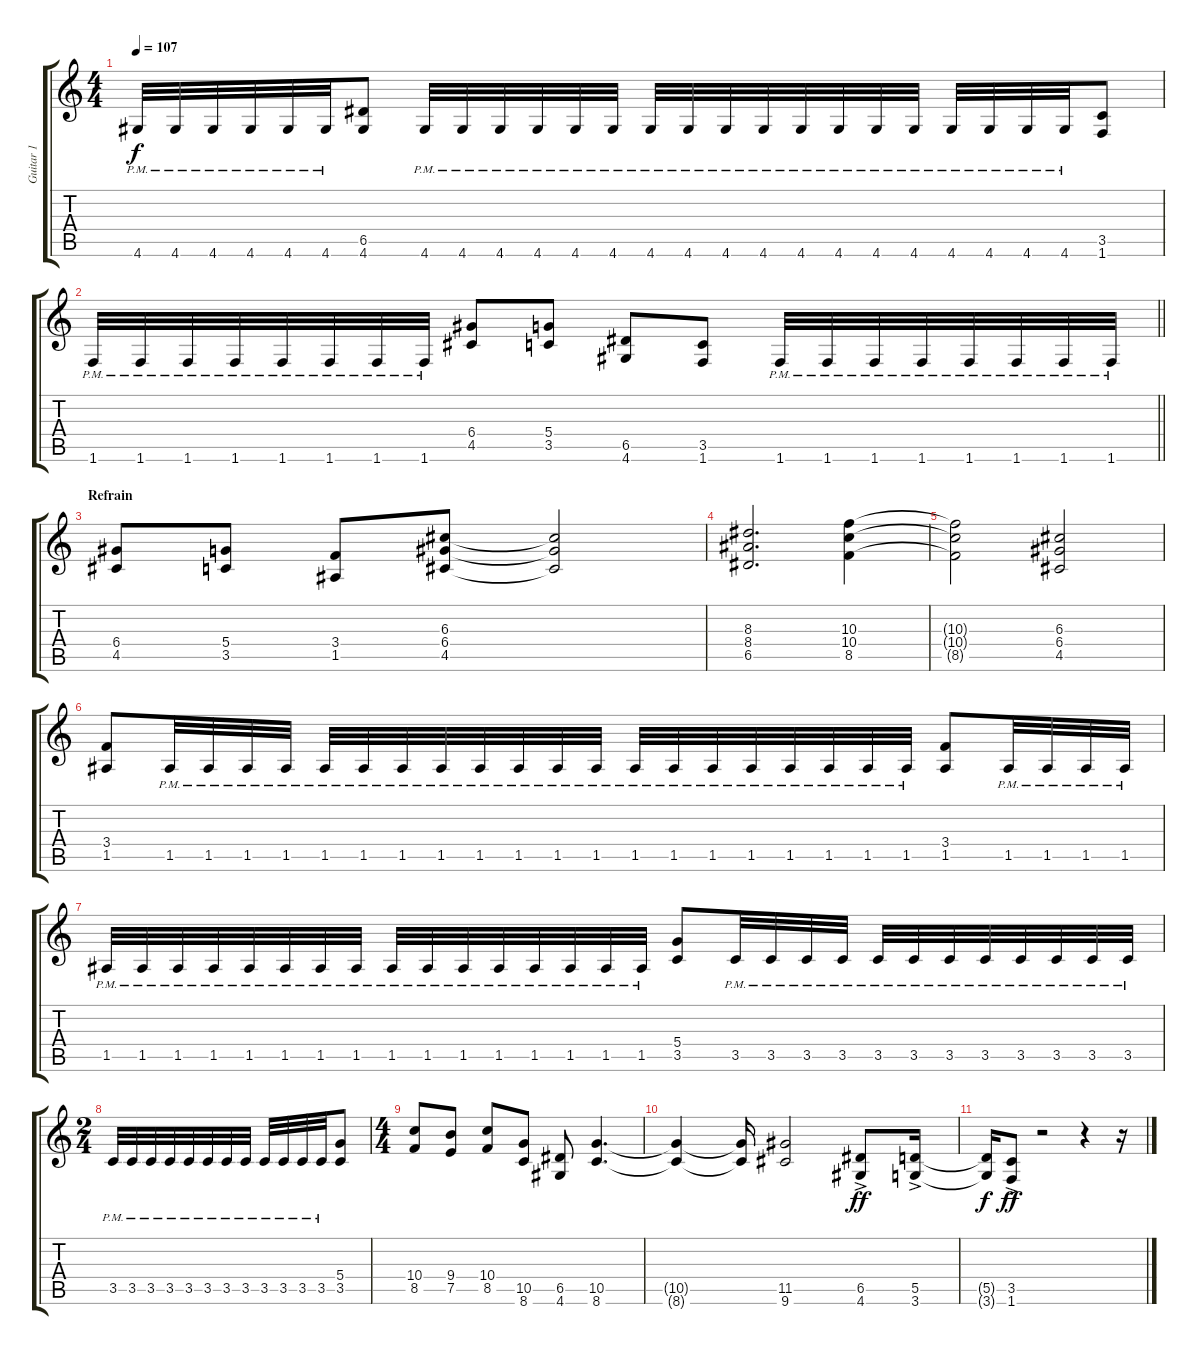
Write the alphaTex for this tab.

\track ("Guitar 1" "Guitar 1") {instrument distortionguitar}
\staff {score tabs}
\tuning (E4 B3 G3 D3 A2 E2) {hide}
\ts (4 4)
\tempo 107
\clef g2
\ks c
4.6{pm}.32{dy f} 4.6{pm}.32 4.6{pm}.32 4.6{pm}.32 4.6{pm}.32 4.6{pm}.32 (6.5 4.6).8 4.6{pm}.32 4.6{pm}.32 4.6{pm}.32 4.6{pm}.32 4.6{pm}.32 4.6{pm}.32 4.6{pm}.32 4.6{pm}.32 4.6{pm}.32 4.6{pm}.32 4.6{pm}.32 4.6{pm}.32 4.6{pm}.32 4.6{pm}.32 4.6{pm}.32 4.6{pm}.32 4.6{pm}.32 4.6{pm}.32 (3.5 1.6).8 |
\barLineRight lightlight
1.6{pm}.32 1.6{pm}.32 1.6{pm}.32 1.6{pm}.32 1.6{pm}.32 1.6{pm}.32 1.6{pm}.32 1.6{pm}.32 (6.4 4.5).8 (5.4 3.5).8 (6.5 4.6).8 (3.5 1.6).8 1.6{pm}.32 1.6{pm}.32 1.6{pm}.32 1.6{pm}.32 1.6{pm}.32 1.6{pm}.32 1.6{pm}.32 1.6{pm}.32 |
\section ("" "Refrain")
(6.4 4.5).8 (5.4 3.5).8 (3.4 1.5).8 (6.3 6.4 4.5).8 (6.3{t} 6.4{t} 4.5{t}).2 |
(8.3 8.4 6.5).2{d} (10.3 10.4 8.5).4 |
(10.3{t} 10.4{t} 8.5{t}).2 (6.3 6.4 4.5).2 |
(3.4 1.5).8 1.5{pm}.32 1.5{pm}.32 1.5{pm}.32 1.5{pm}.32 1.5{pm}.32 1.5{pm}.32 1.5{pm}.32 1.5{pm}.32 1.5{pm}.32 1.5{pm}.32 1.5{pm}.32 1.5{pm}.32 1.5{pm}.32 1.5{pm}.32 1.5{pm}.32 1.5{pm}.32 1.5{pm}.32 1.5{pm}.32 1.5{pm}.32 1.5{pm}.32 (3.4 1.5).8 1.5{pm}.32 1.5{pm}.32 1.5{pm}.32 1.5{pm}.32 |
1.5{pm}.32 1.5{pm}.32 1.5{pm}.32 1.5{pm}.32 1.5{pm}.32 1.5{pm}.32 1.5{pm}.32 1.5{pm}.32 1.5{pm}.32 1.5{pm}.32 1.5{pm}.32 1.5{pm}.32 1.5{pm}.32 1.5{pm}.32 1.5{pm}.32 1.5{pm}.32 (5.4 3.5).8 3.5{pm}.32 3.5{pm}.32 3.5{pm}.32 3.5{pm}.32 3.5{pm}.32 3.5{pm}.32 3.5{pm}.32 3.5{pm}.32 3.5{pm}.32 3.5{pm}.32 3.5{pm}.32 3.5{pm}.32 |
\ts (2 4)
3.5{pm}.32 3.5{pm}.32 3.5{pm}.32 3.5{pm}.32 3.5{pm}.32 3.5{pm}.32 3.5{pm}.32 3.5{pm}.32 3.5{pm}.32 3.5{pm}.32 3.5{pm}.32 3.5{pm}.32 (5.4 3.5).8 |
\ts (4 4)
(10.4 8.5).8 (9.4 7.5).8 (10.4 8.5).8 (10.5 8.6).8 (6.5 4.6).8 (10.5 8.6).4{d} |
(10.5{t} 8.6{t}).4 (10.5{t} 8.6{t}).16 (11.5 9.6).2 (6.5{ac} 4.6{ac}).8{dy ff} (5.5{ac} 3.6{ac}).16 |
(5.5{t} 3.6{t}).16{dy f} (3.5{ac} 1.6{ac}).8{dy ff} r.2 r.4 r.16
